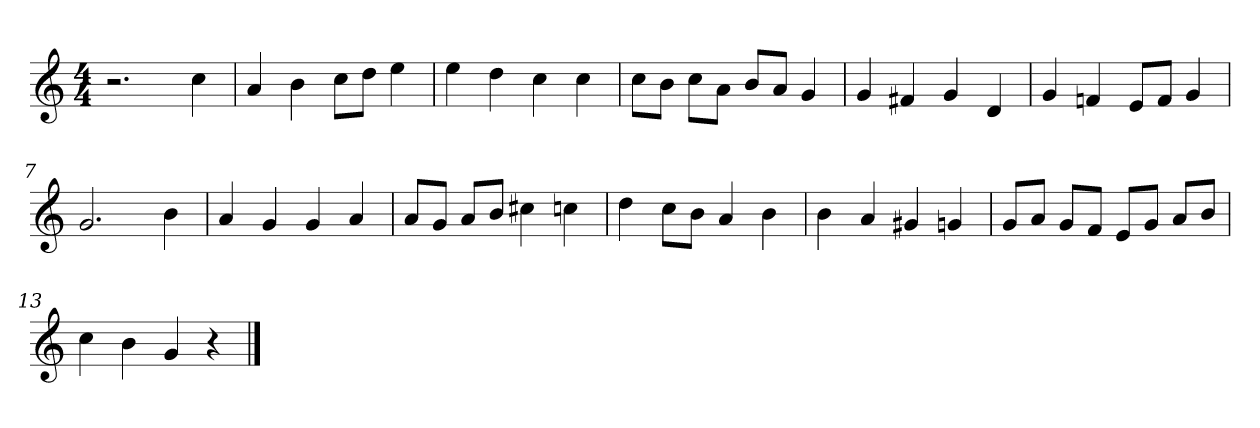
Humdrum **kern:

**kern
*part1
*staff1
*clefG2
*k[]
*C:
*M4/4
=1
2.r
4cc
=2
4a
4b
8cc\L
8dd\J
4ee
=3
4ee
4dd
4cc
4cc
=4
8cc\L
8b\J
8cc\L
8a\J
8b/L
8a/J
4g
=5
4g
4f#X
4g
4d
=6
4g
4fn
8e/L
8f/J
4g
=7
2.g
4b
=8
4a
4g
4g
4a
=9
8a/L
8g/J
8a/L
8b/J
4cc#X
4ccn
=10
4dd
8cc\L
8b\J
4a
4b
=11
4b
4a
4g#X
4gn
=12
8g/L
8a/J
8g/L
8f/J
8e/L
8g/J
8a/L
8b/J
=13
4cc
4b
4g
4r
==
*-
